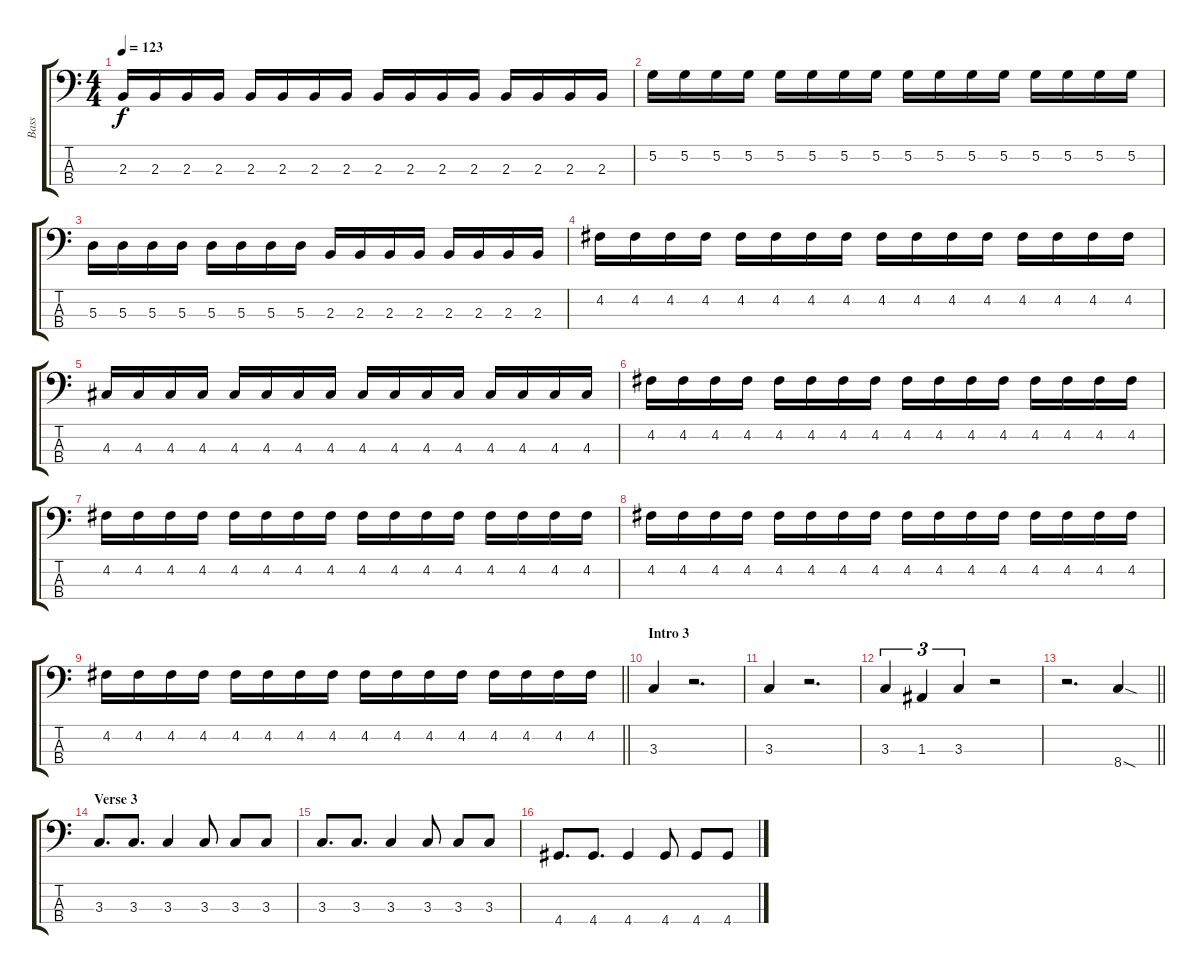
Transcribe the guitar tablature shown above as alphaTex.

\track ("Bass" "Bass") {instrument electricbassfinger}
\staff {score tabs}
\tuning (G2 D2 A1 E1) {hide}
\ts (4 4)
\tempo 123
\clef f4
\ks c
2.3.16{dy f} 2.3.16 2.3.16 2.3.16 2.3.16 2.3.16 2.3.16 2.3.16 2.3.16 2.3.16 2.3.16 2.3.16 2.3.16 2.3.16 2.3.16 2.3.16 |
5.2.16 5.2.16 5.2.16 5.2.16 5.2.16 5.2.16 5.2.16 5.2.16 5.2.16 5.2.16 5.2.16 5.2.16 5.2.16 5.2.16 5.2.16 5.2.16 |
5.3.16 5.3.16 5.3.16 5.3.16 5.3.16 5.3.16 5.3.16 5.3.16 2.3.16 2.3.16 2.3.16 2.3.16 2.3.16 2.3.16 2.3.16 2.3.16 |
4.2.16 4.2.16 4.2.16 4.2.16 4.2.16 4.2.16 4.2.16 4.2.16 4.2.16 4.2.16 4.2.16 4.2.16 4.2.16 4.2.16 4.2.16 4.2.16 |
4.3.16 4.3.16 4.3.16 4.3.16 4.3.16 4.3.16 4.3.16 4.3.16 4.3.16 4.3.16 4.3.16 4.3.16 4.3.16 4.3.16 4.3.16 4.3.16 |
4.2.16 4.2.16 4.2.16 4.2.16 4.2.16 4.2.16 4.2.16 4.2.16 4.2.16 4.2.16 4.2.16 4.2.16 4.2.16 4.2.16 4.2.16 4.2.16 |
4.2.16 4.2.16 4.2.16 4.2.16 4.2.16 4.2.16 4.2.16 4.2.16 4.2.16 4.2.16 4.2.16 4.2.16 4.2.16 4.2.16 4.2.16 4.2.16 |
4.2.16 4.2.16 4.2.16 4.2.16 4.2.16 4.2.16 4.2.16 4.2.16 4.2.16 4.2.16 4.2.16 4.2.16 4.2.16 4.2.16 4.2.16 4.2.16 |
\barLineRight lightlight
4.2.16 4.2.16 4.2.16 4.2.16 4.2.16 4.2.16 4.2.16 4.2.16 4.2.16 4.2.16 4.2.16 4.2.16 4.2.16 4.2.16 4.2.16 4.2.16 |
\section ("" "Intro 3")
3.3.4 r.2{d} |
3.3.4 r.2{d} |
3.3.4{tu (3 2)} 1.3.4{tu (3 2)} 3.3.4{tu (3 2)} r.2 |
\barLineRight lightlight
r.2{d} 8.4{sod}.4 |
\section ("" "Verse 3")
3.3.8{d} 3.3.8{d} 3.3.4 3.3.8 3.3.8 3.3.8 |
3.3.8{d} 3.3.8{d} 3.3.4 3.3.8 3.3.8 3.3.8 |
4.4.8{d} 4.4.8{d} 4.4.4 4.4.8 4.4.8 4.4.8
